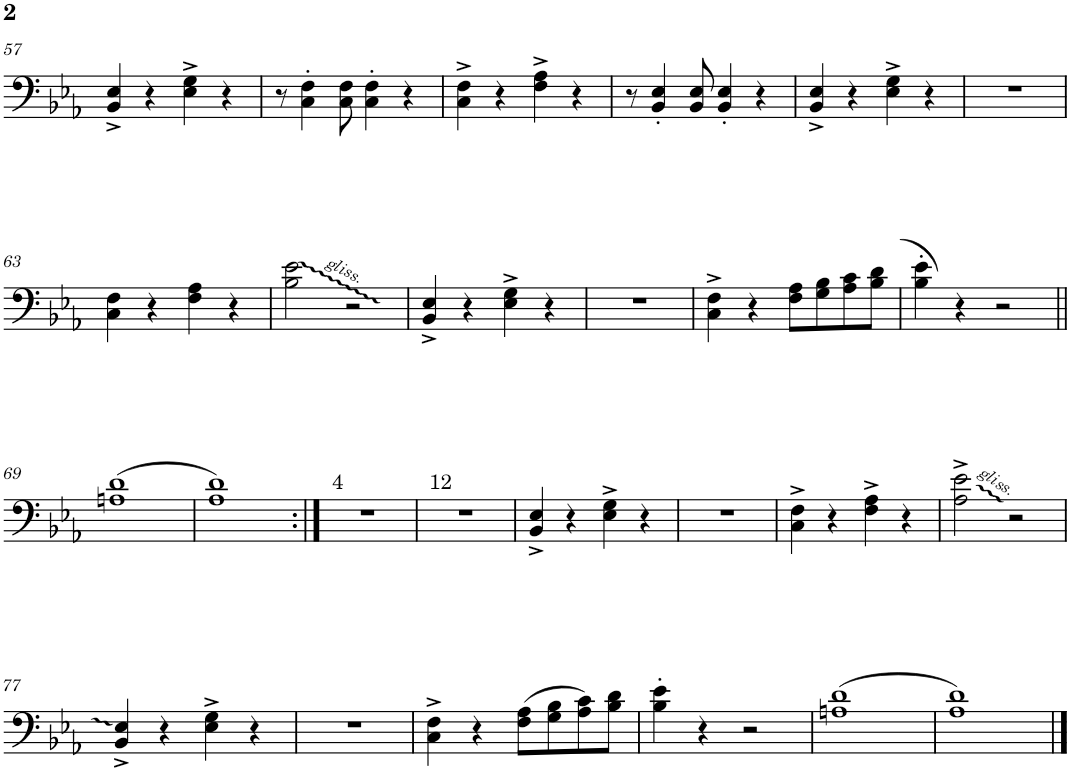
**kern
*part1
*staff1
*I"Trombone
*I'Tbn.
!!LO:PB:g=z
*clefF4
*k[b-e-a-]
*M2/2
*met(c|)
=57
4BB-/^ 4E-/^
4r
4E-\^ 4G\^
4r
=58
8r
4C\' 4F\'
8C\ 8F\
4C\' 4F\'
4r
=59
4C\^ 4F\^
4r
4F\^ 4A-\^
4r
=60
8r
4BB-/' 4E-/'
8BB-/ 8E-/
4BB-/' 4E-/'
4r
=61
4BB-/^ 4E-/^
4r
4E-\^ 4G\^
4r
=62
1r
!!LO:LB:g=z
=63
4C\ 4F\
4r
4F\ 4A-\
4r
=64
2B-\ 2e-\
2r
=65
4BB-/^ 4E-/^
4r
4E-\^ 4G\^
4r
=66
1r
=67
4C\^ 4F\^
4r
8F\ 8A-\L
8G\ 8B-\
8A-\ 8c\
8B-\ 8d\J
=68
(4B-\' 4e-\'
4r)
2r
!!LO:LB:g=z
=69||
(1An 1d
=70
1A- 1d)
=71:|!
!LO:TX:a:t=4
1r
=72
!LO:TX:a:t=12
1r
=73
4BB-/^ 4E-/^
4r
4E-\^ 4G\^
4r
=74
1r
=75
4C\^ 4F\^
4r
4F\^ 4A-\^
4r
=76
2A-\^ 2e-\^
2r
!!LO:LB:g=z
=77
4BB-/^ 4E-/^
4r
4E-\^ 4G\^
4r
=78
1r
=79
4C\^ 4F\^
4r
(8F\ 8A-\L
8G\ 8B-\
8A-\ 8c\)
8B-\ 8d\J
=80
4B-\' 4e-\'
4r
2r
=81
(1An 1d
=82
1A- 1d)
==
*-
